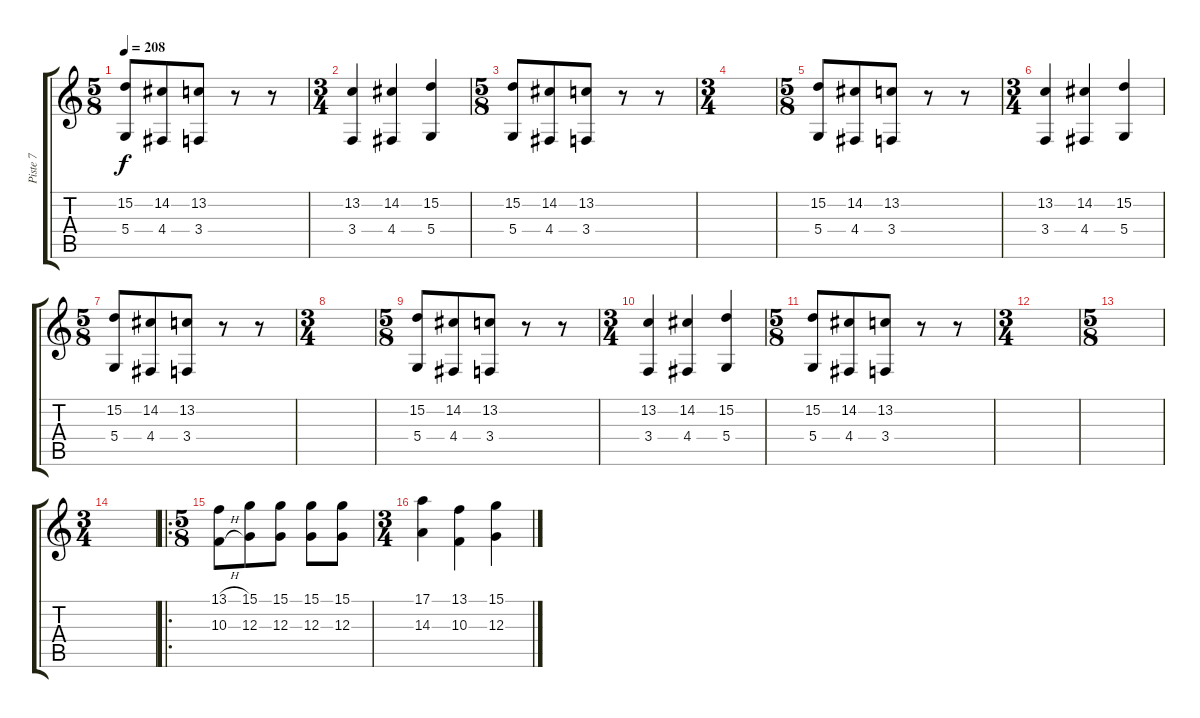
\track ("Piste 7" "Piste 7") {instrument trombone}
\staff {score tabs}
\tuning (E4 B3 G3 D3 A2 E2) {hide}
\ts (5 8)
\tempo 208
\clef g2
\ks c
(15.2 5.4).8{dy f} (14.2 4.4).8 (13.2 3.4).8 r.8 r.8 |
\ts (3 4)
(13.2 3.4).4 (14.2 4.4).4 (15.2 5.4).4 |
\ts (5 8)
(15.2 5.4).8 (14.2 4.4).8 (13.2 3.4).8 r.8 r.8 |
\ts (3 4)
|
\ts (5 8)
(15.2 5.4).8 (14.2 4.4).8 (13.2 3.4).8 r.8 r.8 |
\ts (3 4)
(13.2 3.4).4 (14.2 4.4).4 (15.2 5.4).4 |
\ts (5 8)
(15.2 5.4).8 (14.2 4.4).8 (13.2 3.4).8 r.8 r.8 |
\ts (3 4)
|
\ts (5 8)
(15.2 5.4).8 (14.2 4.4).8 (13.2 3.4).8 r.8 r.8 |
\ts (3 4)
(13.2 3.4).4 (14.2 4.4).4 (15.2 5.4).4 |
\ts (5 8)
(15.2 5.4).8 (14.2 4.4).8 (13.2 3.4).8 r.8 r.8 |
\ts (3 4)
|
\ts (5 8)
|
\ts (3 4)
|
\ro
\ts (5 8)
(13.1{h} 10.3{h}).8 (15.1 12.3).8 (15.1 12.3).8 (15.1 12.3).8 (15.1 12.3).8 |
\ts (3 4)
(17.1 14.3).4 (13.1 10.3).4 (15.1 12.3).4
